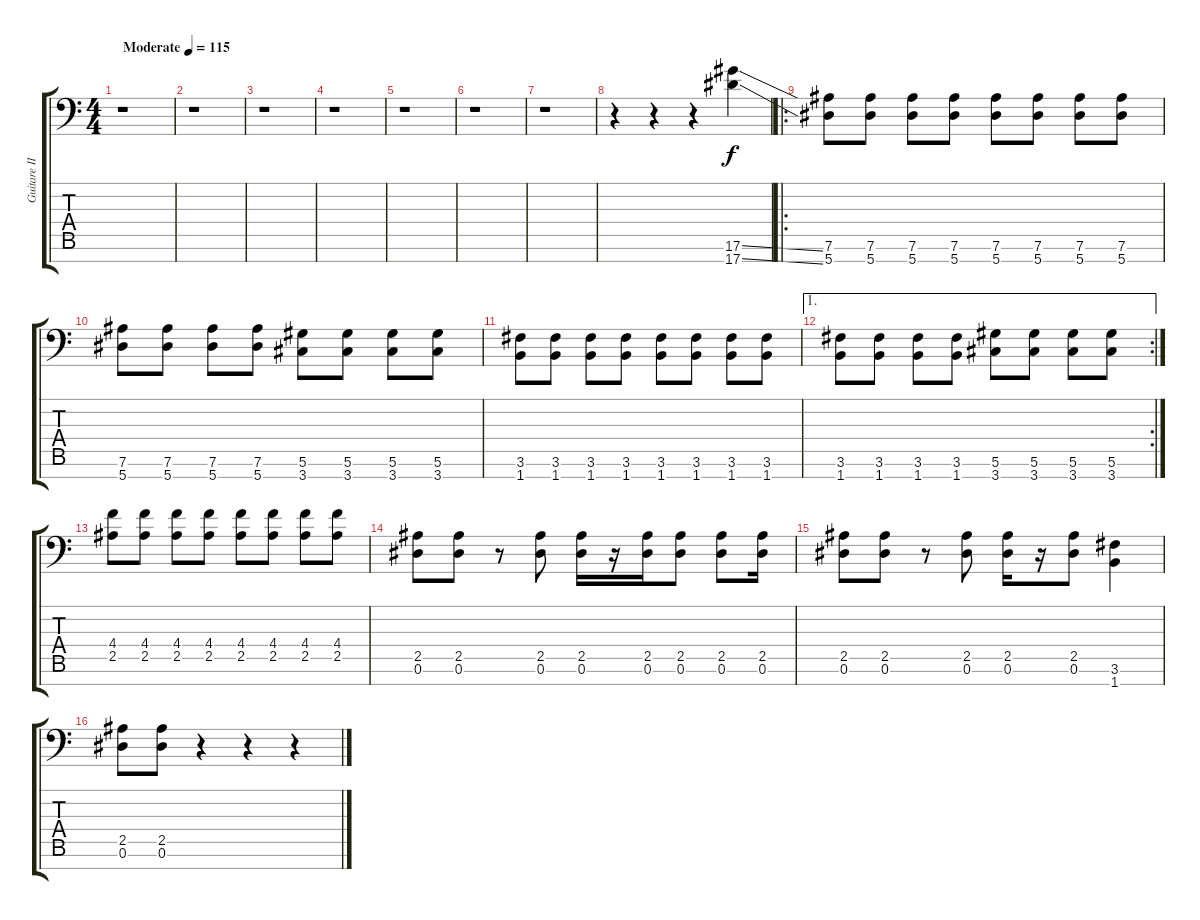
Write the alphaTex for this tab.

\track ("Guitare II" "Guitare II") {instrument distortionguitar}
\staff {score tabs}
\tuning (Eb4 Bb3 Gb3 Db3 Ab2 Eb2 Bb1) {hide}
\ts (4 4)
\tempo (115 "Moderate")
\clef f4
\ks c
r.1{dy f instrument distortionguitar} |
r.1 |
r.1 |
r.1 |
r.1 |
r.1 |
r.1 |
r.4 r.4 r.4 (17.6{ss} 17.7{ss}).4 |
\ro
(7.6 5.7).8 (7.6 5.7).8 (7.6 5.7).8 (7.6 5.7).8 (7.6 5.7).8 (7.6 5.7).8 (7.6 5.7).8 (7.6 5.7).8 |
(7.6 5.7).8 (7.6 5.7).8 (7.6 5.7).8 (7.6 5.7).8 (5.6 3.7).8 (5.6 3.7).8 (5.6 3.7).8 (5.6 3.7).8 |
(3.6 1.7).8 (3.6 1.7).8 (3.6 1.7).8 (3.6 1.7).8 (3.6 1.7).8 (3.6 1.7).8 (3.6 1.7).8 (3.6 1.7).8 |
\ae 1
\rc 2
(3.6 1.7).8 (3.6 1.7).8 (3.6 1.7).8 (3.6 1.7).8 (5.6 3.7).8 (5.6 3.7).8 (5.6 3.7).8 (5.6 3.7).8 |
(4.4 2.5).8 (4.4 2.5).8 (4.4 2.5).8 (4.4 2.5).8 (4.4 2.5).8 (4.4 2.5).8 (4.4 2.5).8 (4.4 2.5).8 |
(2.5 0.6).8 (2.5 0.6).8 r.8 (2.5 0.6).8 (2.5 0.6).16 r.16 (2.5 0.6).16 (2.5 0.6).8 (2.5 0.6).8 (2.5 0.6).16 |
(2.5 0.6).8 (2.5 0.6).8 r.8 (2.5 0.6).8 (2.5 0.6).16 r.16 (2.5 0.6).8 (3.6 1.7).4 |
(2.5 0.6).8 (2.5 0.6).8 r.4 r.4 r.4
